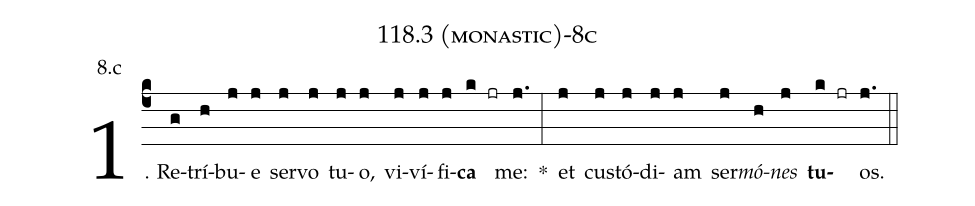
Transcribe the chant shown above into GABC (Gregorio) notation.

name: 118.3 (monastic)-8c;
annotation: 8.c;
%%
(c4)1. Re(g)trí(h)bu(j)e(j) ser(j)vo(j) tu(j)o,(j) vi(j)ví(j)fi(j)<b>ca</b>(k jr) me:(j.) *(:) et(j) cus(j)tó(j)di(j)am(j) ser(j)<i>mó</i>(h)<i>nes</i>(j) <b>tu</b>(k jr)os.(j.) (::)
